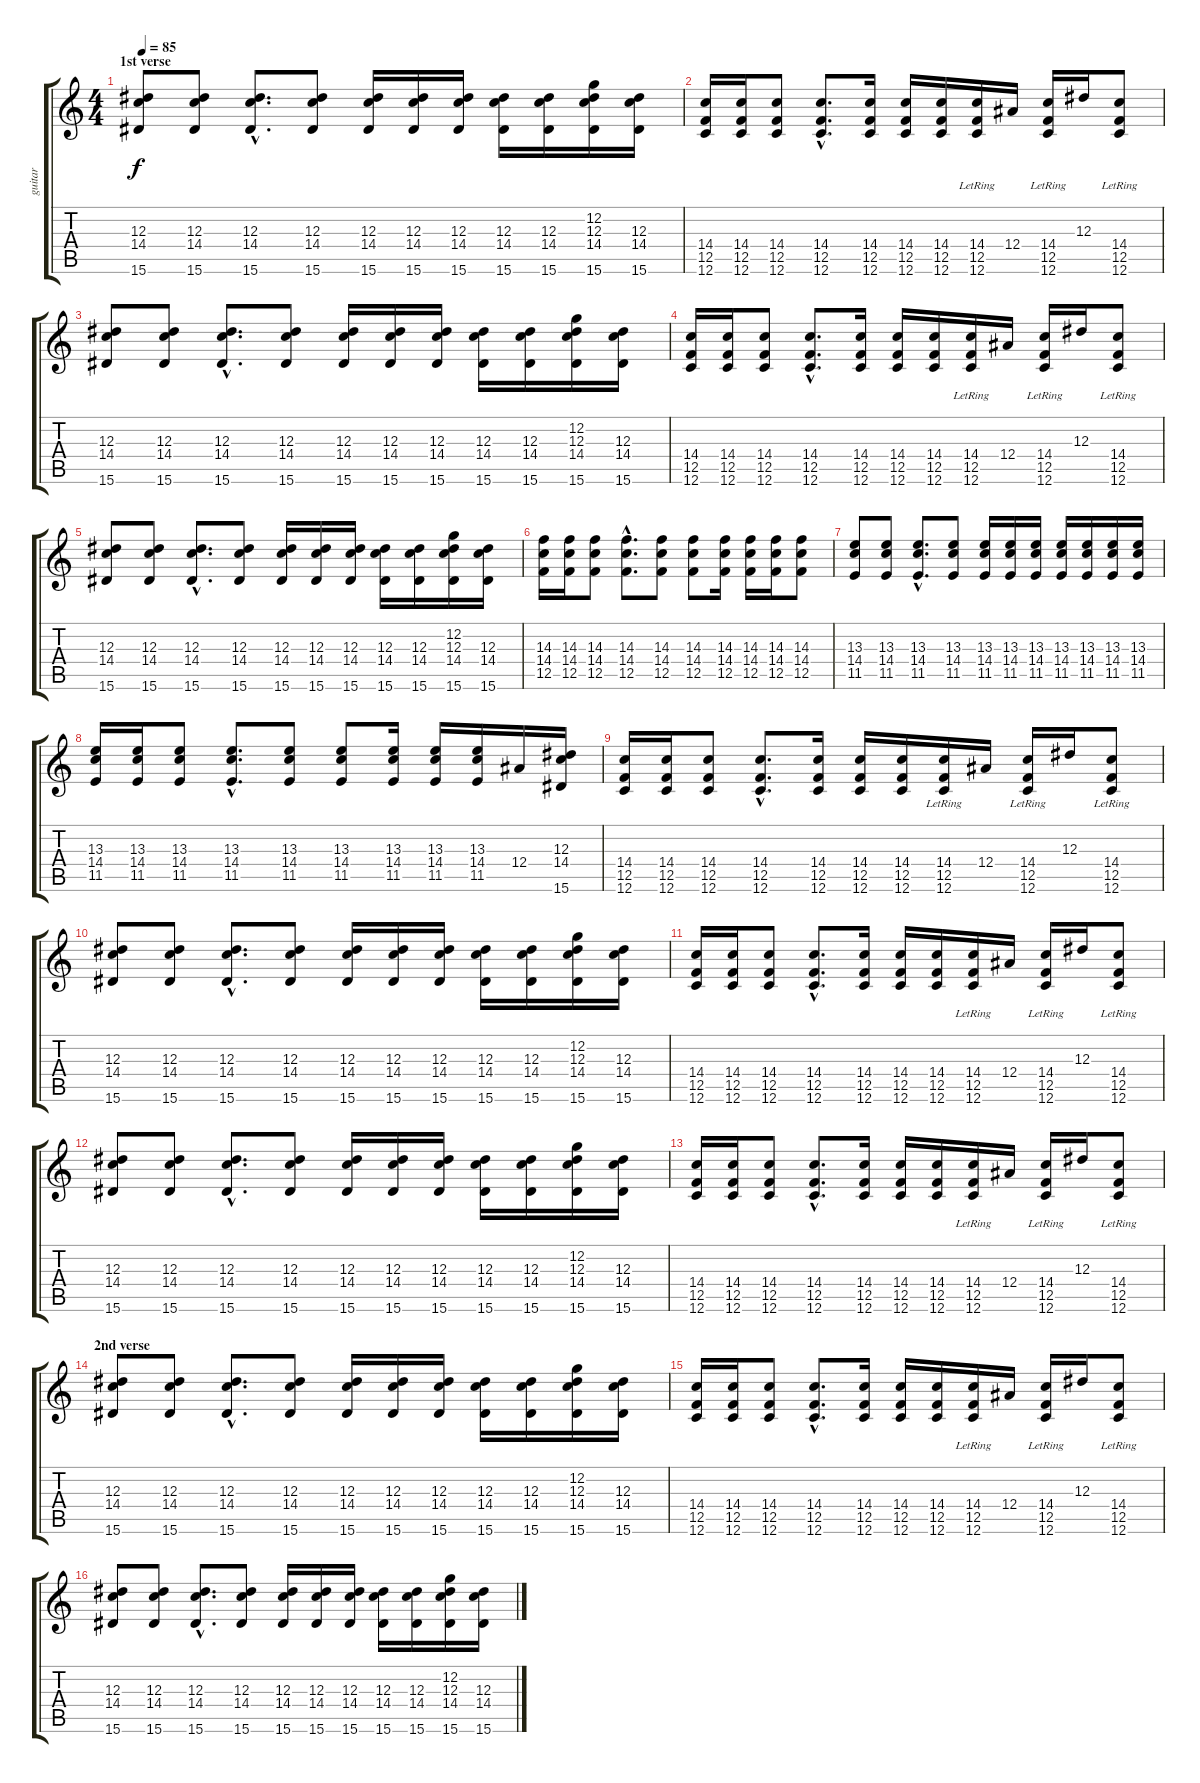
\track ("guitar" "guitar") {instrument electricguitarjazz}
\staff {score tabs}
\tuning (C4 G3 Eb3 Bb2 F2 C2) {hide}
\ts (4 4)
\section ("" "1st verse")
\tempo 85
\clef g2
\ks c
(12.3 14.4 15.6).8{dy f} (12.3 14.4 15.6).8 (12.3{hac} 14.4{hac} 15.6{hac}).8{d} (12.3 14.4 15.6).8 (12.3 14.4 15.6).16 (12.3 14.4 15.6).16 (12.3 14.4 15.6).16 (12.3 14.4 15.6).16 (12.3 14.4 15.6).16 (12.2 12.3 14.4 15.6).16 (12.3 14.4 15.6).16 |
(14.4 12.5 12.6).16 (14.4 12.5 12.6).16 (14.4 12.5 12.6).8 (14.4{hac} 12.5{hac} 12.6{hac}).8{d} (14.4 12.5 12.6).16 (14.4 12.5 12.6).16 (14.4 12.5 12.6).16 (14.4 12.5{lr} 12.6{lr}).16 12.4.16 (14.4{lr} 12.5{lr} 12.6{lr}).16 12.3.16 (14.4{lr} 12.5{lr} 12.6{lr}).8 |
(12.3 14.4 15.6).8 (12.3 14.4 15.6).8 (12.3{hac} 14.4{hac} 15.6{hac}).8{d} (12.3 14.4 15.6).8 (12.3 14.4 15.6).16 (12.3 14.4 15.6).16 (12.3 14.4 15.6).16 (12.3 14.4 15.6).16 (12.3 14.4 15.6).16 (12.2 12.3 14.4 15.6).16 (12.3 14.4 15.6).16 |
(14.4 12.5 12.6).16 (14.4 12.5 12.6).16 (14.4 12.5 12.6).8 (14.4{hac} 12.5{hac} 12.6{hac}).8{d} (14.4 12.5 12.6).16 (14.4 12.5 12.6).16 (14.4 12.5 12.6).16 (14.4 12.5{lr} 12.6{lr}).16 12.4.16 (14.4{lr} 12.5{lr} 12.6{lr}).16 12.3.16 (14.4{lr} 12.5{lr} 12.6{lr}).8 |
\section ("" "")
(12.3 14.4 15.6).8 (12.3 14.4 15.6).8 (12.3{hac} 14.4{hac} 15.6{hac}).8{d} (12.3 14.4 15.6).8 (12.3 14.4 15.6).16 (12.3 14.4 15.6).16 (12.3 14.4 15.6).16 (12.3 14.4 15.6).16 (12.3 14.4 15.6).16 (12.2 12.3 14.4 15.6).16 (12.3 14.4 15.6).16 |
(14.3 14.4 12.5).16 (14.3 14.4 12.5).16 (14.3 14.4 12.5).8 (14.3{hac} 14.4{hac} 12.5{hac}).8{d} (14.3 14.4 12.5).8 (14.3 14.4 12.5).8 (14.3 14.4 12.5).16 (14.3 14.4 12.5).16 (14.3 14.4 12.5).16 (14.3 14.4 12.5).8 |
(13.3 14.4 11.5).8 (13.3 14.4 11.5).8 (13.3{hac} 14.4{hac} 11.5{hac}).8{d} (13.3 14.4 11.5).8 (13.3 14.4 11.5).16 (13.3 14.4 11.5).16 (13.3 14.4 11.5).16 (13.3 14.4 11.5).16 (13.3 14.4 11.5).16 (13.3 14.4 11.5).16 (13.3 14.4 11.5).16 |
(13.3 14.4 11.5).16 (13.3 14.4 11.5).16 (13.3 14.4 11.5).8 (13.3{hac} 14.4{hac} 11.5{hac}).8{d} (13.3 14.4 11.5).8 (13.3 14.4 11.5).8 (13.3 14.4 11.5).16 (13.3 14.4 11.5).16 (13.3 14.4 11.5).16 12.4.16 (12.3 14.4 15.6).16 |
\section ("" "")
(14.4 12.5 12.6).16 (14.4 12.5 12.6).16 (14.4 12.5 12.6).8 (14.4{hac} 12.5{hac} 12.6{hac}).8{d} (14.4 12.5 12.6).16 (14.4 12.5 12.6).16 (14.4 12.5 12.6).16 (14.4 12.5{lr} 12.6{lr}).16 12.4.16 (14.4{lr} 12.5{lr} 12.6{lr}).16 12.3.16 (14.4{lr} 12.5{lr} 12.6{lr}).8 |
(12.3 14.4 15.6).8 (12.3 14.4 15.6).8 (12.3{hac} 14.4{hac} 15.6{hac}).8{d} (12.3 14.4 15.6).8 (12.3 14.4 15.6).16 (12.3 14.4 15.6).16 (12.3 14.4 15.6).16 (12.3 14.4 15.6).16 (12.3 14.4 15.6).16 (12.2 12.3 14.4 15.6).16 (12.3 14.4 15.6).16 |
(14.4 12.5 12.6).16 (14.4 12.5 12.6).16 (14.4 12.5 12.6).8 (14.4{hac} 12.5{hac} 12.6{hac}).8{d} (14.4 12.5 12.6).16 (14.4 12.5 12.6).16 (14.4 12.5 12.6).16 (14.4 12.5{lr} 12.6{lr}).16 12.4.16 (14.4{lr} 12.5{lr} 12.6{lr}).16 12.3.16 (14.4{lr} 12.5{lr} 12.6{lr}).8 |
(12.3 14.4 15.6).8 (12.3 14.4 15.6).8 (12.3{hac} 14.4{hac} 15.6{hac}).8{d} (12.3 14.4 15.6).8 (12.3 14.4 15.6).16 (12.3 14.4 15.6).16 (12.3 14.4 15.6).16 (12.3 14.4 15.6).16 (12.3 14.4 15.6).16 (12.2 12.3 14.4 15.6).16 (12.3 14.4 15.6).16 |
(14.4 12.5 12.6).16 (14.4 12.5 12.6).16 (14.4 12.5 12.6).8 (14.4{hac} 12.5{hac} 12.6{hac}).8{d} (14.4 12.5 12.6).16 (14.4 12.5 12.6).16 (14.4 12.5 12.6).16 (14.4 12.5{lr} 12.6{lr}).16 12.4.16 (14.4{lr} 12.5{lr} 12.6{lr}).16 12.3.16 (14.4{lr} 12.5{lr} 12.6{lr}).8 |
\section ("" "2nd verse")
(12.3 14.4 15.6).8 (12.3 14.4 15.6).8 (12.3{hac} 14.4{hac} 15.6{hac}).8{d} (12.3 14.4 15.6).8 (12.3 14.4 15.6).16 (12.3 14.4 15.6).16 (12.3 14.4 15.6).16 (12.3 14.4 15.6).16 (12.3 14.4 15.6).16 (12.2 12.3 14.4 15.6).16 (12.3 14.4 15.6).16 |
(14.4 12.5 12.6).16 (14.4 12.5 12.6).16 (14.4 12.5 12.6).8 (14.4{hac} 12.5{hac} 12.6{hac}).8{d} (14.4 12.5 12.6).16 (14.4 12.5 12.6).16 (14.4 12.5 12.6).16 (14.4 12.5{lr} 12.6{lr}).16 12.4.16 (14.4{lr} 12.5{lr} 12.6{lr}).16 12.3.16 (14.4{lr} 12.5{lr} 12.6{lr}).8 |
(12.3 14.4 15.6).8 (12.3 14.4 15.6).8 (12.3{hac} 14.4{hac} 15.6{hac}).8{d} (12.3 14.4 15.6).8 (12.3 14.4 15.6).16 (12.3 14.4 15.6).16 (12.3 14.4 15.6).16 (12.3 14.4 15.6).16 (12.3 14.4 15.6).16 (12.2 12.3 14.4 15.6).16 (12.3 14.4 15.6).16
